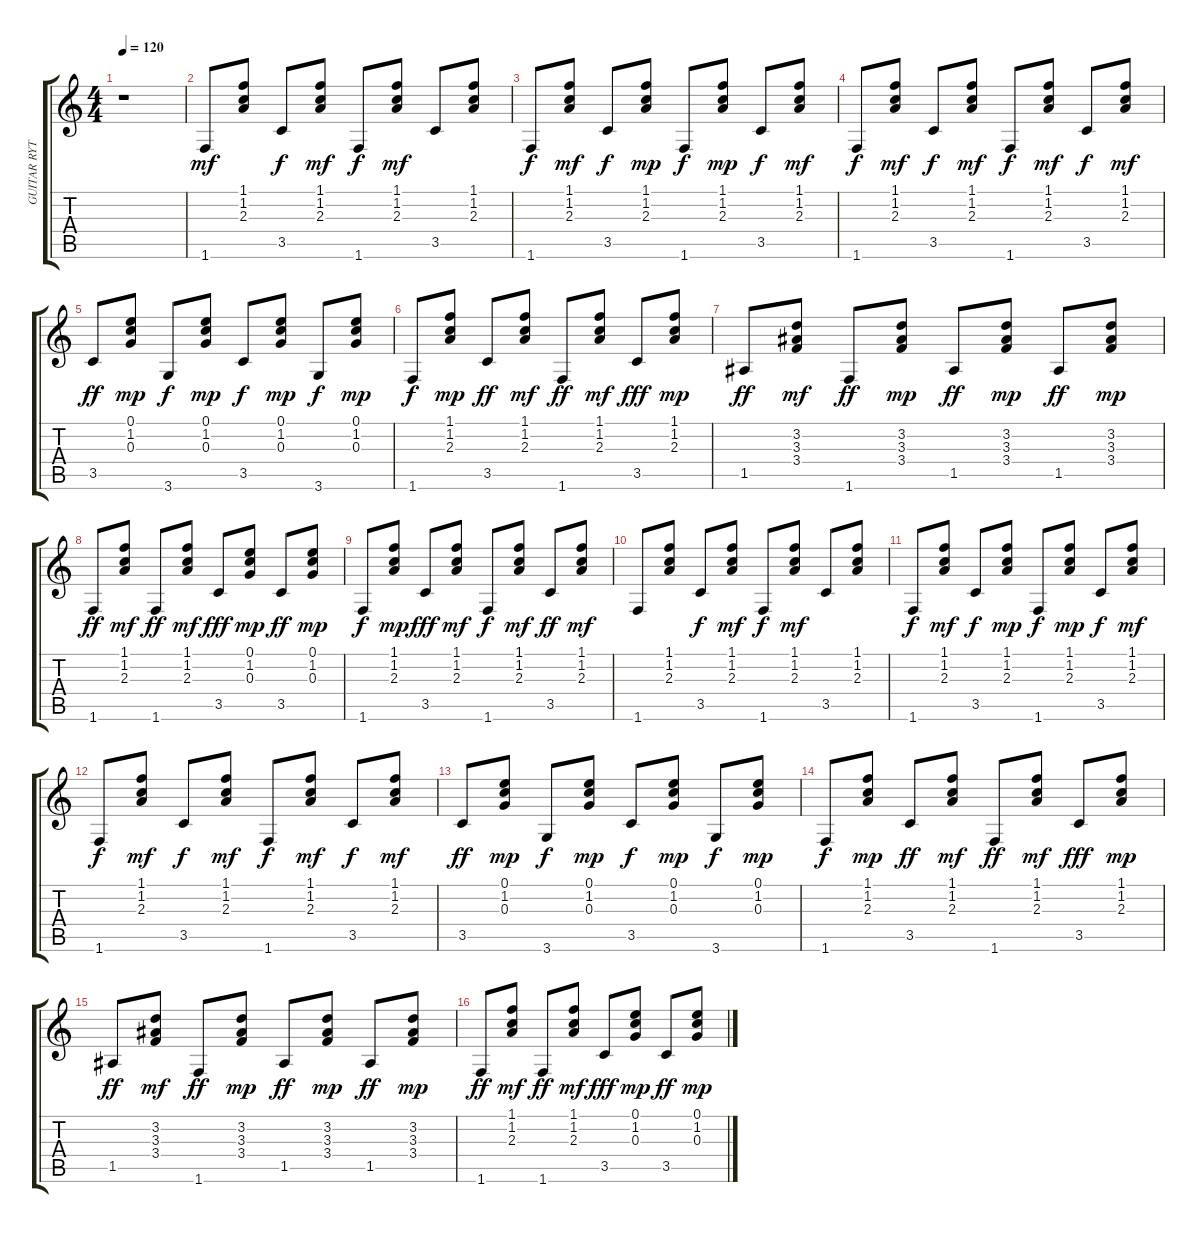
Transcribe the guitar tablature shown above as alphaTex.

\track ("GUITAR RYTHMN" "GUITAR RYT") {instrument acousticguitarsteel}
\staff {score tabs}
\tuning (E4 B3 G3 D3 A2 E2) {hide}
\ts (4 4)
\tempo 120
\clef g2
\ks c
r.1{dy mf instrument acousticguitarsteel} |
1.6.8 (1.1 1.2 2.3).8 3.5.8{dy f} (1.1 1.2 2.3).8{dy mf} 1.6.8{dy f} (1.1 1.2 2.3).8{dy mf} 3.5.8 (1.1 1.2 2.3).8 |
1.6.8{dy f} (1.1 1.2 2.3).8{dy mf} 3.5.8{dy f} (1.1 1.2 2.3).8{dy mp} 1.6.8{dy f} (1.1 1.2 2.3).8{dy mp} 3.5.8{dy f} (1.1 1.2 2.3).8{dy mf} |
1.6.8{dy f} (1.1 1.2 2.3).8{dy mf} 3.5.8{dy f} (1.1 1.2 2.3).8{dy mf} 1.6.8{dy f} (1.1 1.2 2.3).8{dy mf} 3.5.8{dy f} (1.1 1.2 2.3).8{dy mf} |
3.5.8{dy ff} (0.1 1.2 0.3).8{dy mp} 3.6.8{dy f} (0.1 1.2 0.3).8{dy mp} 3.5.8{dy f} (0.1 1.2 0.3).8{dy mp} 3.6.8{dy f} (0.1 1.2 0.3).8{dy mp} |
1.6.8{dy f} (1.1 1.2 2.3).8{dy mp} 3.5.8{dy ff} (1.1 1.2 2.3).8{dy mf} 1.6.8{dy ff} (1.1 1.2 2.3).8{dy mf} 3.5.8{dy fff} (1.1 1.2 2.3).8{dy mp} |
1.5.8{dy ff} (3.2 3.3 3.4).8{dy mf} 1.6.8{dy ff} (3.2 3.3 3.4).8{dy mp} 1.5.8{dy ff} (3.2 3.3 3.4).8{dy mp} 1.5.8{dy ff} (3.2 3.3 3.4).8{dy mp} |
1.6.8{dy ff} (1.1 1.2 2.3).8{dy mf} 1.6.8{dy ff} (1.1 1.2 2.3).8{dy mf} 3.5.8{dy fff} (0.1 1.2 0.3).8{dy mp} 3.5.8{dy ff} (0.1 1.2 0.3).8{dy mp} |
1.6.8{dy f} (1.1 1.2 2.3).8{dy mp} 3.5.8{dy fff} (1.1 1.2 2.3).8{dy mf} 1.6.8{dy f} (1.1 1.2 2.3).8{dy mf} 3.5.8{dy ff} (1.1 1.2 2.3).8{dy mf} |
1.6.8 (1.1 1.2 2.3).8 3.5.8{dy f} (1.1 1.2 2.3).8{dy mf} 1.6.8{dy f} (1.1 1.2 2.3).8{dy mf} 3.5.8 (1.1 1.2 2.3).8 |
1.6.8{dy f} (1.1 1.2 2.3).8{dy mf} 3.5.8{dy f} (1.1 1.2 2.3).8{dy mp} 1.6.8{dy f} (1.1 1.2 2.3).8{dy mp} 3.5.8{dy f} (1.1 1.2 2.3).8{dy mf} |
1.6.8{dy f} (1.1 1.2 2.3).8{dy mf} 3.5.8{dy f} (1.1 1.2 2.3).8{dy mf} 1.6.8{dy f} (1.1 1.2 2.3).8{dy mf} 3.5.8{dy f} (1.1 1.2 2.3).8{dy mf} |
3.5.8{dy ff} (0.1 1.2 0.3).8{dy mp} 3.6.8{dy f} (0.1 1.2 0.3).8{dy mp} 3.5.8{dy f} (0.1 1.2 0.3).8{dy mp} 3.6.8{dy f} (0.1 1.2 0.3).8{dy mp} |
1.6.8{dy f} (1.1 1.2 2.3).8{dy mp} 3.5.8{dy ff} (1.1 1.2 2.3).8{dy mf} 1.6.8{dy ff} (1.1 1.2 2.3).8{dy mf} 3.5.8{dy fff} (1.1 1.2 2.3).8{dy mp} |
1.5.8{dy ff} (3.2 3.3 3.4).8{dy mf} 1.6.8{dy ff} (3.2 3.3 3.4).8{dy mp} 1.5.8{dy ff} (3.2 3.3 3.4).8{dy mp} 1.5.8{dy ff} (3.2 3.3 3.4).8{dy mp} |
1.6.8{dy ff} (1.1 1.2 2.3).8{dy mf} 1.6.8{dy ff} (1.1 1.2 2.3).8{dy mf} 3.5.8{dy fff} (0.1 1.2 0.3).8{dy mp} 3.5.8{dy ff} (0.1 1.2 0.3).8{dy mp}
